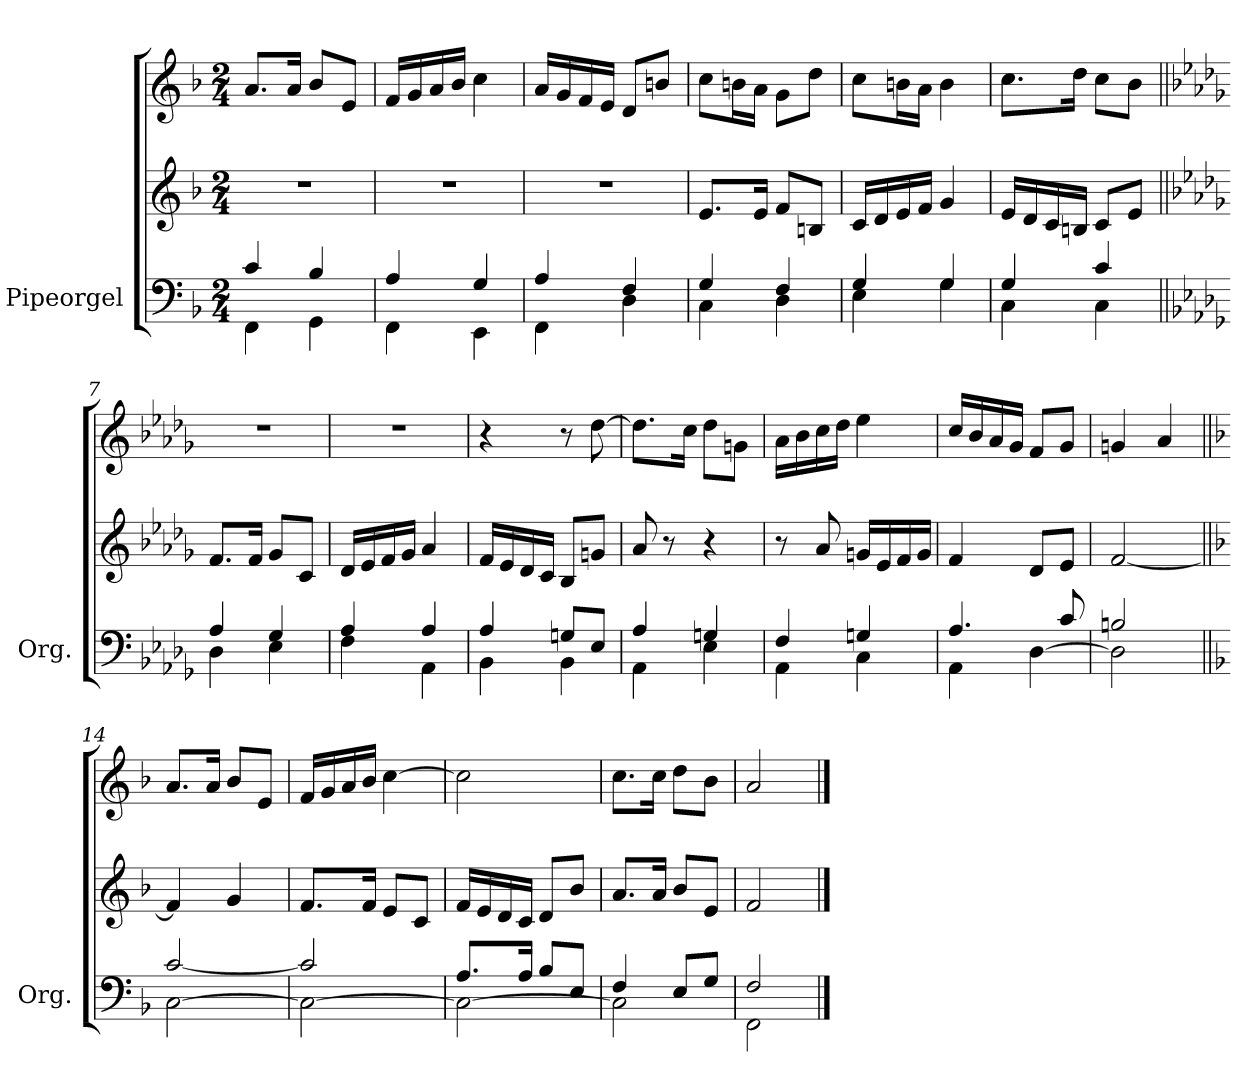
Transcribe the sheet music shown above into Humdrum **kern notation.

**kern	**kern	**kern
*part1	*part1	*part1
*staff3	*staff2	*staff1
*I"Pipeorgel	*	*
*I'Org.	*	*
*clefF4	*clefG2	*clefG2
*k[b-]	*k[b-]	*k[b-]
*M2/4	*M2/4	*M2/4
=1	=1	=1
*^	*	*
4FF\	4c/	2r	8.a/L
.	.	.	16a/Jk
4GG\	4B-/	.	8b-/L
.	.	.	8e/J
=2	=2	=2	=2
4FF\	4A/	2r	16f/LL
.	.	.	16g/
.	.	.	16a/
.	.	.	16b-/JJ
4EE\	4G/	.	4cc\
=3	=3	=3	=3
4FF\	4A/	2r	16a/LL
.	.	.	16g/
.	.	.	16f/
.	.	.	16e/JJ
4D\	4F/	.	8d/L
.	.	.	8bn/J
=4	=4	=4	=4
4C\	4G/	8.e/L	8cc\L
.	.	.	16bn\L
.	.	16e/Jk	16a\JJ
4D\	4F/	8f/L	8g\L
.	.	8Bn/J	8dd\J
=5	=5	=5	=5
4E\	4G/	16c/LL	8cc\L
.	.	16d/	.
.	.	16e/	16bn\L
.	.	16f/JJ	16a\JJ
4G\	4G/	4g/	4b\
=6	=6	=6	=6
4C\	4G/	16e/LL	8.cc\L
.	.	16d/	.
.	.	16c/	.
.	.	16Bn/JJ	16dd\Jk
4C\	4c/	8c/L	8cc\L
.	.	8e/J	8b-\J
!!LO:LB:g=z
=7||	=7||	=7||	=7||
*k[b-e-a-d-g-]	*	*k[b-e-a-d-g-]	*k[b-e-a-d-g-]
4D-\	4A-/	8.f/L	2r
.	.	16f/Jk	.
4E-\	4G-/	8g-/L	.
.	.	8c/J	.
=8	=8	=8	=8
4F\	4A-/	16d-/LL	2r
.	.	16e-/	.
.	.	16f/	.
.	.	16g-/JJ	.
4AA-\	4A-/	4a-/	.
=9	=9	=9	=9
4BB-\	4A-/	16f/LL	4r
.	.	16e-/	.
.	.	16d-/	.
.	.	16c/JJ	.
4BB-\	8Gn/L	8B-/L	8r
.	8E-/J	8gn/J	[8dd-\
=10	=10	=10	=10
4AA-\	4A-/	8a-/	8.dd-\L]
.	.	8r	.
.	.	.	16cc\Jk
4E-\	4Gn/	4r	8dd-\L
.	.	.	8gn\J
=11	=11	=11	=11
4AA-\	4F/	8r	16a-\LL
.	.	.	16b-\
.	.	8a-/	16cc\
.	.	.	16dd-\JJ
4C\	4Gn/	16gn/LL	4ee-\
.	.	16e-/	.
.	.	16f/	.
.	.	16g/JJ	.
=12	=12	=12	=12
4AA-\	4.A-/	4f/	16cc/LL
.	.	.	16b-/
.	.	.	16a-/
.	.	.	16g-/JJ
[4D-\	.	8d-/L	8f/L
.	8c/	8e-/J	8g-/J
=13	=13	=13	=13
2D-\]	2Bn/	[2f/	4gn/
.	.	.	4a-/
!!LO:LB:g=z
=14||	=14||	=14||	=14||
*k[b-]	*	*k[b-]	*k[b-]
[2C\	[2c/	4f/]	8.a/L
.	.	.	16a/Jk
.	.	4g/	8b-/L
.	.	.	8e/J
=15	=15	=15	=15
2C\_	2c/]	8.f/L	16f/LL
.	.	.	16g/
.	.	.	16a/
.	.	16f/Jk	16b-/JJ
.	.	8e/L	[4cc\
.	.	8c/J	.
=16	=16	=16	=16
2C\_	8.A/L	16f/LL	2cc\]
.	.	16e/	.
.	.	16d/	.
.	16A/Jk	16c/JJ	.
.	8B-/L	8d/L	.
.	8E/J	8b-/J	.
=17	=17	=17	=17
2C\]	4F/	8.a/L	8.cc\L
.	.	16a/Jk	16cc\Jk
.	8E/L	8b-/L	8dd\L
.	8G/J	8e/J	8b-\J
=18	=18	=18	=18
2FF\	2F/	2f/	2a/
*v	*v	*	*
==	==	==
*-	*-	*-
